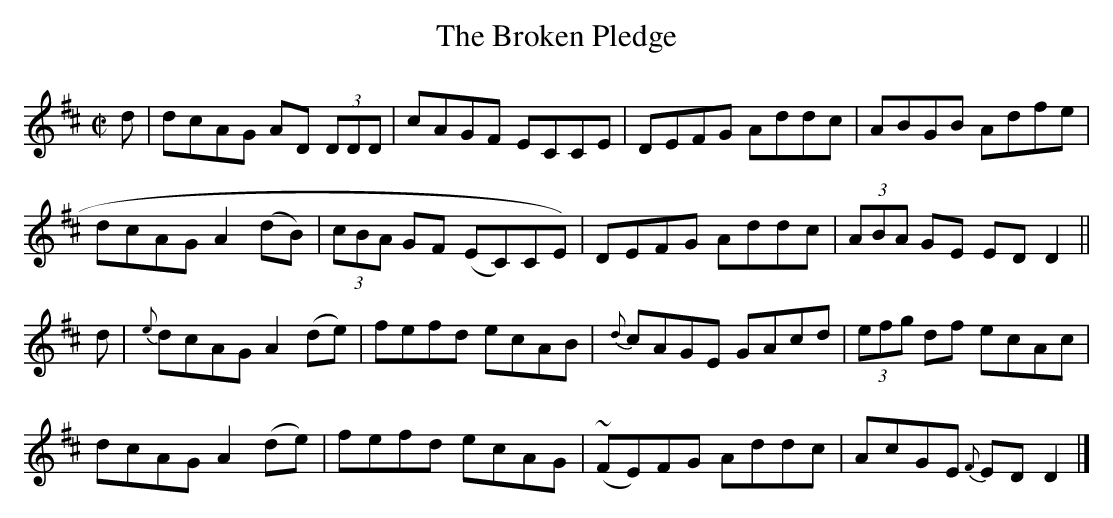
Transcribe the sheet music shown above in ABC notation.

X:1
T: The Broken Pledge
M: C|
L: 1/8
K: D
d | dcAG AD (3DDD | cAGF ECCE | DEFG Addc | ABGB Adfe |
dcAG A2(dB) | (3cBA GF (EC)CE) | DEFG Addc | (3ABA GE EDD2 ||
d | {e}dcAGA2(de) | fefd ecAB | {d}cAGE GAcd | (3efg df ecAc |
dcAG A2(de) | fefd ecAG | (~FE)FG Addc | AcGE {F}EDD2 |]
